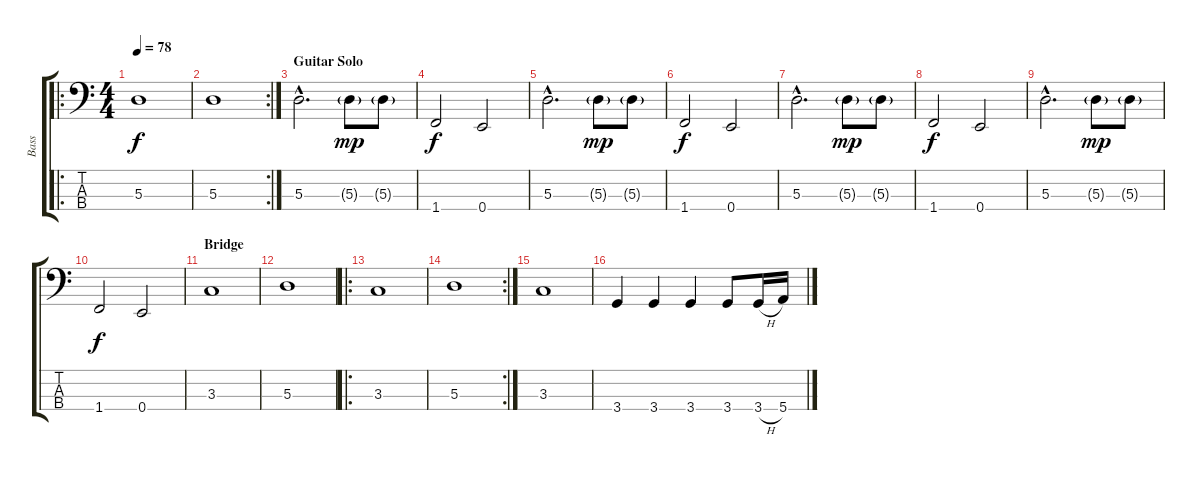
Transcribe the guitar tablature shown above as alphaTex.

\track ("Bass" "Bass") {instrument electricbasspick}
\staff {score tabs}
\tuning (G2 D2 A1 E1) {hide}
\ro
\ts (4 4)
\tempo 78
\clef f4
\ks c
5.3.1{dy f} |
\rc 2
5.3.1 |
\section ("" "Guitar Solo")
5.3{hac}.2{d} 5.3{g}.8{dy mp} 5.3{g}.8 |
1.4.2{dy f} 0.4.2 |
5.3{hac}.2{d} 5.3{g}.8{dy mp} 5.3{g}.8 |
1.4.2{dy f} 0.4.2 |
5.3{hac}.2{d} 5.3{g}.8{dy mp} 5.3{g}.8 |
1.4.2{dy f} 0.4.2 |
5.3{hac}.2{d} 5.3{g}.8{dy mp} 5.3{g}.8 |
1.4.2{dy f} 0.4.2 |
\section ("" "Bridge")
3.3.1 |
5.3.1 |
\ro
3.3.1 |
\rc 2
5.3.1 |
3.3.1 |
3.4.4 3.4.4 3.4.4 3.4.8 3.4{h}.16 5.4.16
